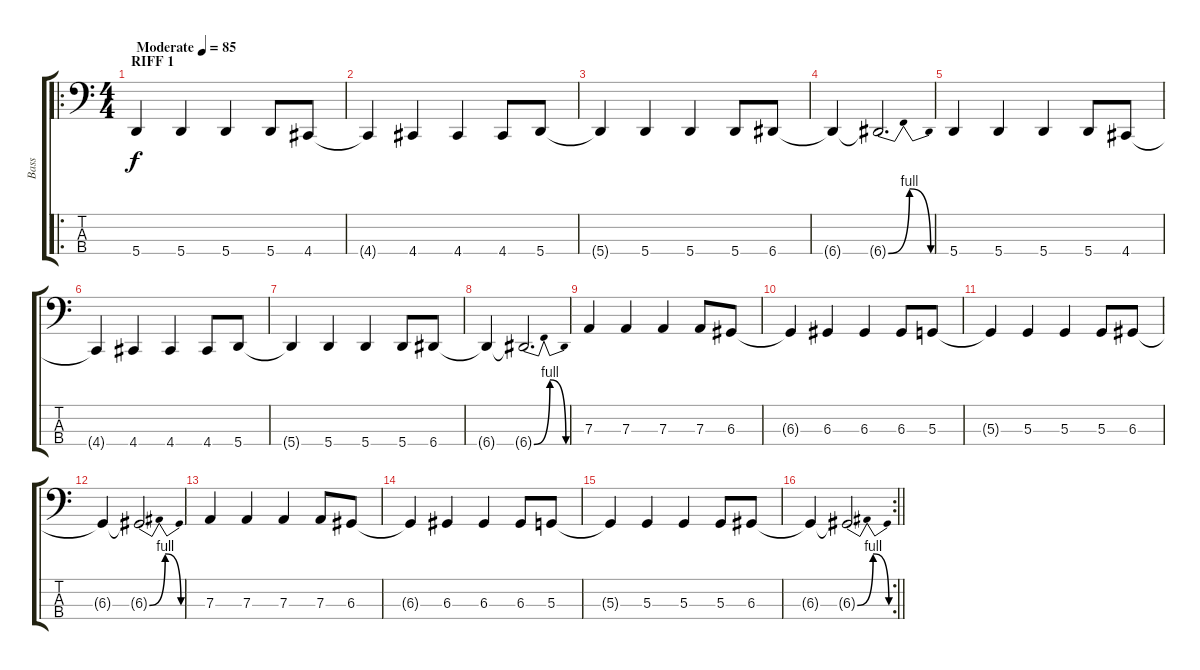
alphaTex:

\track ("Bass" "Bass") {instrument electricbasspick}
\staff {score tabs}
\tuning (C2 G1 D1 A0) {hide}
\ro
\ts (4 4)
\section ("" "RIFF 1")
\tempo (85 "Moderate")
\clef f4
\ks c
5.4.4{dy f instrument electricbasspick} 5.4.4 5.4.4 5.4.8 4.4.8 |
4.4{t}.4 4.4.4 4.4.4 4.4.8 5.4.8 |
5.4{t}.4 5.4.4 5.4.4 5.4.8 6.4.8 |
6.4{t}.4 6.4{be (bendrelease 0 0 20 4 30 4 60 0) t}.2{d} |
5.4.4 5.4.4 5.4.4 5.4.8 4.4.8 |
4.4{t}.4 4.4.4 4.4.4 4.4.8 5.4.8 |
5.4{t}.4 5.4.4 5.4.4 5.4.8 6.4.8 |
6.4{t}.4 6.4{be (bendrelease 0 0 20 4 30 4 60 0) t}.2{d} |
7.3.4 7.3.4 7.3.4 7.3.8 6.3.8 |
6.3{t}.4 6.3.4 6.3.4 6.3.8 5.3.8 |
5.3{t}.4 5.3.4 5.3.4 5.3.8 6.3.8 |
6.3{t}.4 6.3{be (bendrelease 0 0 20 4 30 4 60 0) t}.2{d} |
7.3.4 7.3.4 7.3.4 7.3.8 6.3.8 |
6.3{t}.4 6.3.4 6.3.4 6.3.8 5.3.8 |
5.3{t}.4 5.3.4 5.3.4 5.3.8 6.3.8 |
\rc 2
\barLineRight lightlight
6.3{t}.4 6.3{be (bendrelease 0 0 20 4 30 4 60 0) t}.2{d}
